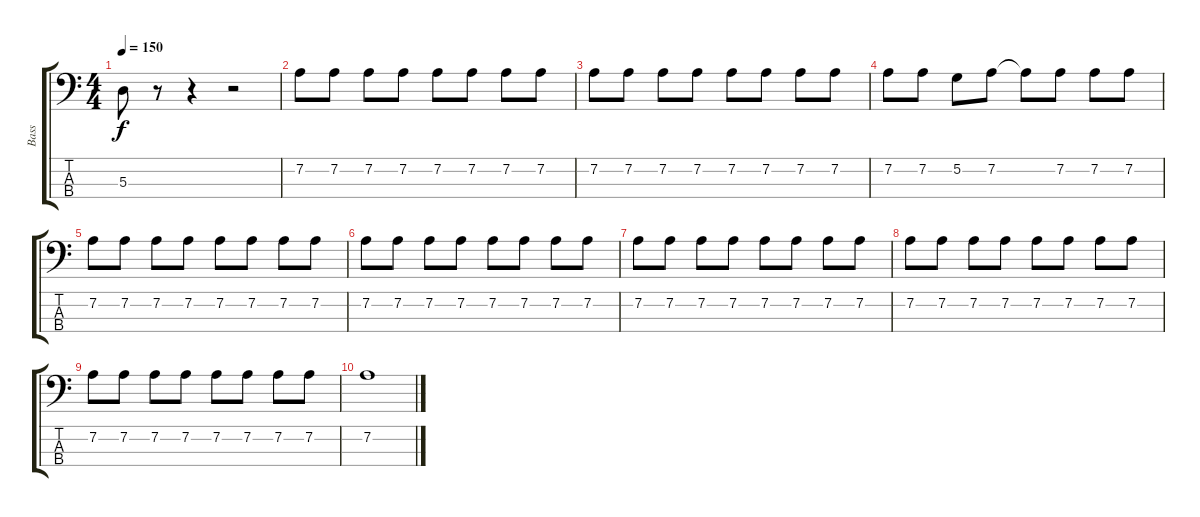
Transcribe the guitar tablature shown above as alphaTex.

\track ("Bass" "Bass") {instrument electricbassfinger}
\staff {score tabs}
\tuning (G2 D2 A1 E1) {hide}
\ts (4 4)
\tempo 150
\clef f4
\ks c
5.3.8{dy f} r.8 r.4 r.2 |
7.2.8 7.2.8 7.2.8 7.2.8 7.2.8 7.2.8 7.2.8 7.2.8 |
7.2.8 7.2.8 7.2.8 7.2.8 7.2.8 7.2.8 7.2.8 7.2.8 |
7.2.8 7.2.8 5.2.8 7.2.8 7.2{t}.8 7.2.8 7.2.8 7.2.8 |
7.2.8 7.2.8 7.2.8 7.2.8 7.2.8 7.2.8 7.2.8 7.2.8 |
7.2.8 7.2.8 7.2.8 7.2.8 7.2.8 7.2.8 7.2.8 7.2.8 |
7.2.8 7.2.8 7.2.8 7.2.8 7.2.8 7.2.8 7.2.8 7.2.8 |
7.2.8 7.2.8 7.2.8 7.2.8 7.2.8 7.2.8 7.2.8 7.2.8 |
7.2.8 7.2.8 7.2.8 7.2.8 7.2.8 7.2.8 7.2.8 7.2.8 |
7.2.1
